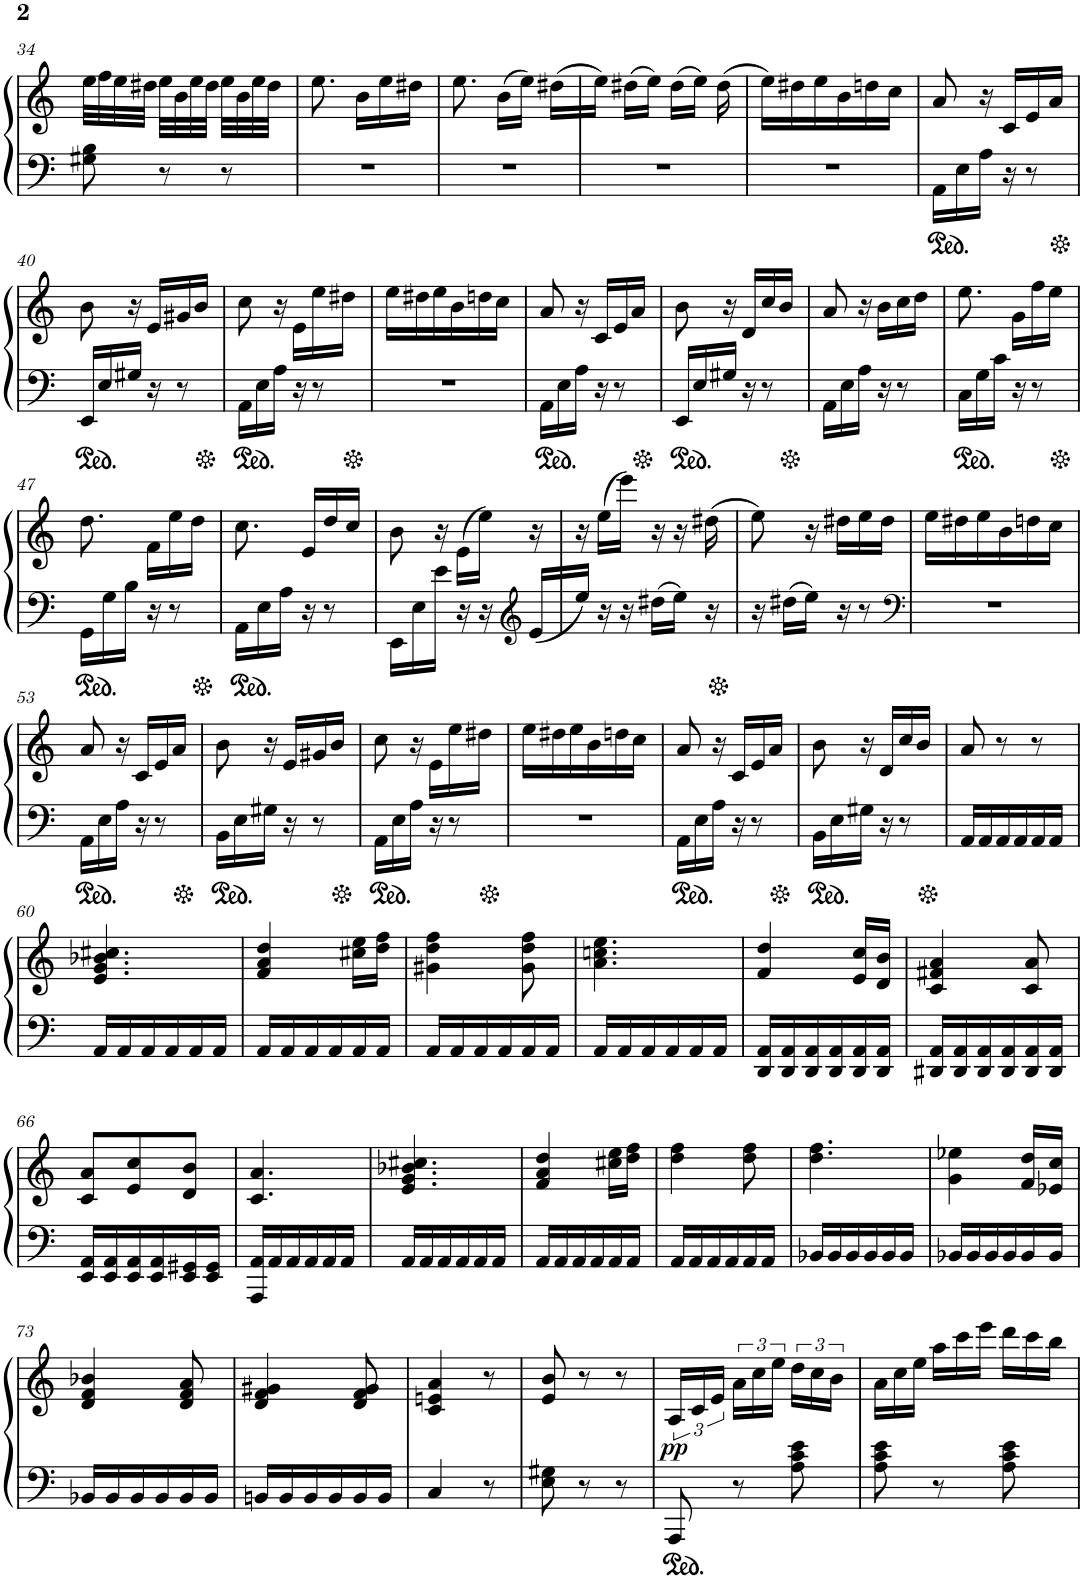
**kern	**kern	**dynam
*part1	*part1	*part1
*staff2	*staff1	*staff1/2
*I"Piano	*	*
*I'Pno.	*	*
!!LO:PB:g=z
*clefF4	*clefG2	*
*k[]	*k[]	*
*M3/8	*M3/8	*
=34	=34	=34
8G#X\ 8B\	32ee\LLL	.
.	32ff\	.
.	32ee\	.
.	32dd#X\JJJ	.
8r	32ee\LLL	.
.	32b\	.
.	32ee\	.
.	32dd#\JJJ	.
8r	32ee\LLL	.
.	32b\	.
.	32ee\	.
.	32dd#\JJJ	.
=35	=35	=35
4.r	8.ee\	.
.	16b\LL	.
.	16ee\	.
.	16dd#X\JJ	.
=36	=36	=36
4.r	8.ee\	.
.	(16b\LL	.
.	16ee\JJ)	.
.	(16dd#X\LL	.
=37	=37	=37
4.r	16ee\JJ)	.
.	(16dd#X\LL	.
.	16ee\JJ)	.
.	(16dd#\LL	.
.	16ee\JJ)	.
.	(16dd#\	.
=38	=38	=38
4.r	16ee\LL)	.
.	16dd#X\	.
.	16ee\	.
.	16b\	.
.	16ddn\	.
.	16cc\JJ	.
=39	=39	=39
16AA\LL	8a/	.
16E\	.	.
16A\JJ	16r	.
16r	16c/LL	.
8r	16e/	.
.	16a/JJ	.
!!LO:LB:g=z
=40	=40	=40
16EE/LL	8b\	.
16E/	.	.
16G#X/JJ	16r	.
16r	16e/LL	.
8r	16g#X/	.
.	16b/JJ	.
=41	=41	=41
16AA\LL	8cc\	.
16E\	.	.
16A\JJ	16r	.
16r	16e\LL	.
8r	16ee\	.
.	16dd#X\JJ	.
=42	=42	=42
4.r	16ee\LL	.
.	16dd#X\	.
.	16ee\	.
.	16b\	.
.	16ddn\	.
.	16cc\JJ	.
=43	=43	=43
16AA\LL	8a/	.
16E\	.	.
16A\JJ	16r	.
16r	16c/LL	.
8r	16e/	.
.	16a/JJ	.
=44	=44	=44
16EE/LL	8b\	.
16E/	.	.
16G#X/JJ	16r	.
16r	16d/LL	.
8r	16cc/	.
.	16b/JJ	.
=45	=45	=45
16AA\LL	8a/	.
16E\	.	.
16A\JJ	16r	.
16r	16b\LL	.
8r	16cc\	.
.	16dd\JJ	.
=46	=46	=46
16C\LL	8.ee\	.
16G\	.	.
16c\JJ	.	.
16r	16g\LL	.
8r	16ff\	.
.	16ee\JJ	.
!!LO:LB:g=z
=47	=47	=47
16GG\LL	8.dd\	.
16G\	.	.
16B\JJ	.	.
16r	16f\LL	.
8r	16ee\	.
.	16dd\JJ	.
=48	=48	=48
16AA\LL	8.cc\	.
16E\	.	.
16A\JJ	.	.
16r	16e/LL	.
8r	16dd/	.
.	16cc/JJ	.
=49	=49	=49
16EE\LL	8b\	.
16E\	.	.
16e\JJ	16r	.
16r	(16e\LL	.
16r	16ee\JJ)	.
*clefG2	*	*
16e/LL	16r	.
=50	=50	=50
16ee/JJ	16r	.
16r	(16ee\LL	.
16r	16eee\JJ)	.
16dd#X\LL	16r	.
16ee\JJ	16r	.
16r	(16dd#X\	.
=51	=51	=51
16r	8ee\)	.
16dd#X\LL	.	.
16ee\JJ	16r	.
16r	16dd#X\LL	.
8r	16ee\	.
.	16dd#\JJ	.
=52	=52	=52
*clefF4	*	*
4.r	16ee\LL	.
.	16dd#X\	.
.	16ee\	.
.	16b\	.
.	16ddn\	.
.	16cc\JJ	.
!!LO:LB:g=z
=53	=53	=53
16AA\LL	8a/	.
16E\	.	.
16A\JJ	16r	.
16r	16c/LL	.
8r	16e/	.
.	16a/JJ	.
=54	=54	=54
16BB\LL	8b\	.
16E\	.	.
16G#X\JJ	16r	.
16r	16e/LL	.
8r	16g#X/	.
.	16b/JJ	.
=55	=55	=55
16AA\LL	8cc\	.
16E\	.	.
16A\JJ	16r	.
16r	16e\LL	.
8r	16ee\	.
.	16dd#X\JJ	.
=56	=56	=56
4.r	16ee\LL	.
.	16dd#X\	.
.	16ee\	.
.	16b\	.
.	16ddn\	.
.	16cc\JJ	.
=57	=57	=57
16AA\LL	8a/	.
16E\	.	.
16A\JJ	16r	.
16r	16c/LL	.
8r	16e/	.
.	16a/JJ	.
=58	=58	=58
16BB\LL	8b\	.
16E\	.	.
16G#X\JJ	16r	.
16r	16d/LL	.
8r	16cc/	.
.	16b/JJ	.
=59	=59	=59
16AA/LL	8a/	.
16AA/	.	.
16AA/	8r	.
16AA/	.	.
16AA/	8r	.
16AA/JJ	.	.
!!LO:LB:g=z
=60	=60	=60
16AA/LL	4.e/ 4.g/ 4.b-X/ 4.cc#X/	.
16AA/	.	.
16AA/	.	.
16AA/	.	.
16AA/	.	.
16AA/JJ	.	.
=61	=61	=61
16AA/LL	4f/ 4a/ 4dd/	.
16AA/	.	.
16AA/	.	.
16AA/	.	.
16AA/	16cc#X\ 16ee\LL	.
16AA/JJ	16dd\ 16ff\JJ	.
=62	=62	=62
16AA/LL	4g#X\ 4dd\ 4ff\	.
16AA/	.	.
16AA/	.	.
16AA/	.	.
16AA/	8g#\ 8dd\ 8ff\	.
16AA/JJ	.	.
=63	=63	=63
16AA/LL	4.a\ 4.ccn\ 4.ee\	.
16AA/	.	.
16AA/	.	.
16AA/	.	.
16AA/	.	.
16AA/JJ	.	.
=64	=64	=64
16DD/ 16AA/LL	4f/ 4dd/	.
16DD/ 16AA/	.	.
16DD/ 16AA/	.	.
16DD/ 16AA/	.	.
16DD/ 16AA/	16e/ 16cc/LL	.
16DD/ 16AA/JJ	16d/ 16b/JJ	.
=65	=65	=65
16DD#X/ 16AA/LL	4c/ 4f#X/ 4a/	.
16DD#/ 16AA/	.	.
16DD#/ 16AA/	.	.
16DD#/ 16AA/	.	.
16DD#/ 16AA/	8c/ 8a/	.
16DD#/ 16AA/JJ	.	.
!!LO:LB:g=z
=66	=66	=66
16EE/ 16AA/LL	8c/ 8a/L	.
16EE/ 16AA/	.	.
16EE/ 16AA/	8e/ 8cc/	.
16EE/ 16AA/	.	.
16EE/ 16GG#X/	8d/ 8b/J	.
16EE/ 16GG#/JJ	.	.
=67	=67	=67
16AAA/ 16AA/LL	4.c/ 4.a/	.
16AA/	.	.
16AA/	.	.
16AA/	.	.
16AA/	.	.
16AA/JJ	.	.
=68	=68	=68
16AA/LL	4.e/ 4.g/ 4.b-X/ 4.cc#X/	.
16AA/	.	.
16AA/	.	.
16AA/	.	.
16AA/	.	.
16AA/JJ	.	.
=69	=69	=69
16AA/LL	4f/ 4a/ 4dd/	.
16AA/	.	.
16AA/	.	.
16AA/	.	.
16AA/	16cc#X\ 16ee\LL	.
16AA/JJ	16dd\ 16ff\JJ	.
=70	=70	=70
16AA/LL	4dd\ 4ff\	.
16AA/	.	.
16AA/	.	.
16AA/	.	.
16AA/	8dd\ 8ff\	.
16AA/JJ	.	.
=71	=71	=71
16BB-X/LL	4.dd\ 4.ff\	.
16BB-/	.	.
16BB-/	.	.
16BB-/	.	.
16BB-/	.	.
16BB-/JJ	.	.
=72	=72	=72
16BB-X/LL	4g\ 4ee-X\	.
16BB-/	.	.
16BB-/	.	.
16BB-/	.	.
16BB-/	16f/ 16dd/LL	.
16BB-/JJ	16e-X/ 16cc/JJ	.
!!LO:LB:g=z
=73	=73	=73
16BB-X/LL	4d/ 4f/ 4b-X/	.
16BB-/	.	.
16BB-/	.	.
16BB-/	.	.
16BB-/	8d/ 8f/ 8a/	.
16BB-/JJ	.	.
=74	=74	=74
16BBn/LL	4d/ 4f/ 4g#X/	.
16BB/	.	.
16BB/	.	.
16BB/	.	.
16BB/	8d/ 8f/ 8g#/	.
16BB/JJ	.	.
=75	=75	=75
4C/	4c/ 4en/ 4a/	.
8r	8r	.
=76	=76	=76
8E\ 8G#X\	8e/ 8b/	.
8r	8r	.
8r	8r	.
=77	=77	=77
!	!	!LO:DY:b
8AAA/	24A/LL	pp
.	24c/	.
.	24e/JJ	.
8r	24a\LL	.
.	24cc\	.
.	24ee\JJ	.
8A\ 8c\ 8e\	24dd\LL	.
.	24cc\	.
.	24b\JJ	.
=78	=78	=78
*	*Xtuplet	*
8A\ 8c\ 8e\	24a\LL	.
.	24cc\	.
.	24ee\JJ	.
8r	24aa\LL	.
.	24ccc\	.
.	24eee\JJ	.
8A\ 8c\ 8e\	24ddd\LL	.
.	24ccc\	.
.	24bb\JJ	.
=	=	=
*-	*-	*-
